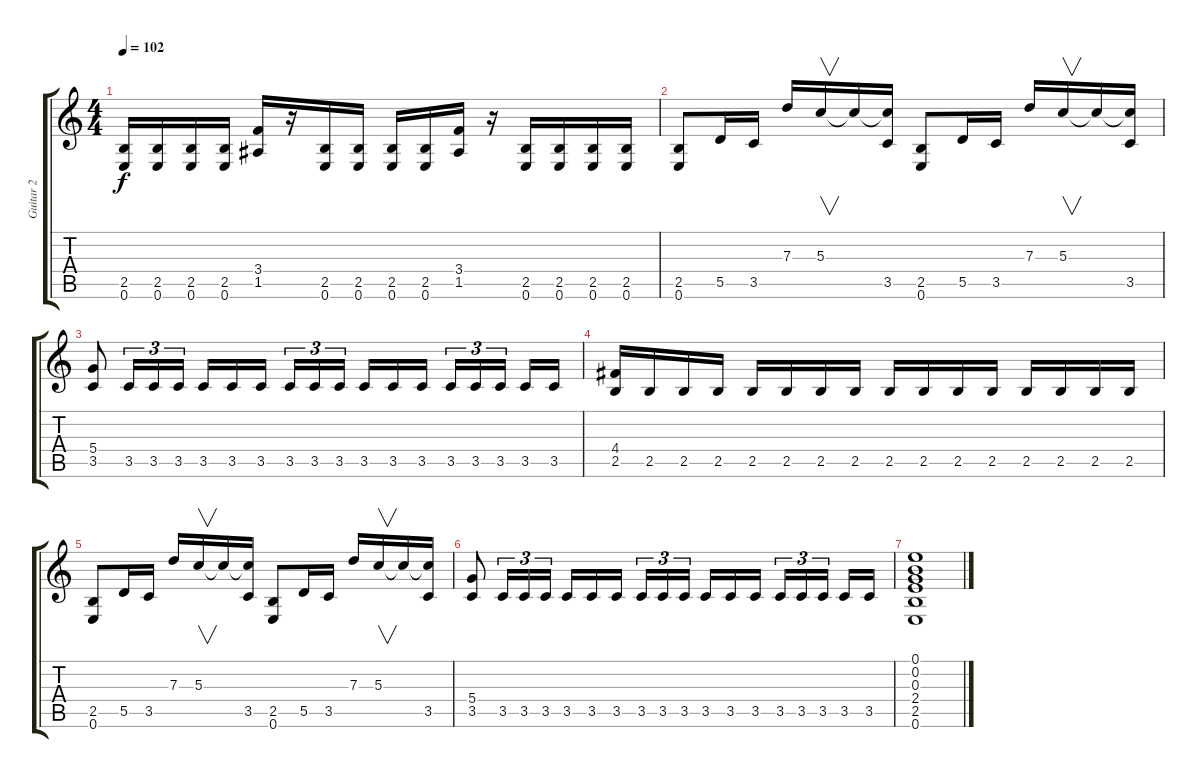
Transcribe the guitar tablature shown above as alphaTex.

\track ("Guitar 2" "Guitar 2") {instrument overdrivenguitar}
\staff {score tabs}
\tuning (E4 B3 G3 D3 A2 E2) {hide}
\ts (4 4)
\tempo 102
\clef g2
\ks c
(2.5 0.6).16{dy f} (2.5 0.6).16 (2.5 0.6).16 (2.5 0.6).16 (3.4 1.5).16 r.16 (2.5 0.6).16 (2.5 0.6).16 (2.5 0.6).16 (2.5 0.6).16 (3.4 1.5).16 r.16 (2.5 0.6).16 (2.5 0.6).16 (2.5 0.6).16 (2.5 0.6).16 |
(2.5 0.6).8 5.5.16 3.5.16 7.3.16 5.3.16{v} 5.3{t}.16 (5.3{t} 3.5).16 (2.5 0.6).8 5.5.16 3.5.16 7.3.16 5.3.16{v} 5.3{t}.16 (5.3{t} 3.5).16 |
(5.4 3.5).8 3.5.16{tu (3 2)} 3.5.16{tu (3 2)} 3.5.16{tu (3 2)} 3.5.16 3.5.16 3.5.16 3.5.16{tu (3 2)} 3.5.16{tu (3 2)} 3.5.16{tu (3 2)} 3.5.16 3.5.16 3.5.16 3.5.16{tu (3 2)} 3.5.16{tu (3 2)} 3.5.16{tu (3 2)} 3.5.16 3.5.16 |
(4.4 2.5).16 2.5.16 2.5.16 2.5.16 2.5.16 2.5.16 2.5.16 2.5.16 2.5.16 2.5.16 2.5.16 2.5.16 2.5.16 2.5.16 2.5.16 2.5.16 |
(2.5 0.6).8 5.5.16 3.5.16 7.3.16 5.3.16{v} 5.3{t}.16 (5.3{t} 3.5).16 (2.5 0.6).8 5.5.16 3.5.16 7.3.16 5.3.16{v} 5.3{t}.16 (5.3{t} 3.5).16 |
(5.4 3.5).8 3.5.16{tu (3 2)} 3.5.16{tu (3 2)} 3.5.16{tu (3 2)} 3.5.16 3.5.16 3.5.16 3.5.16{tu (3 2)} 3.5.16{tu (3 2)} 3.5.16{tu (3 2)} 3.5.16 3.5.16 3.5.16 3.5.16{tu (3 2)} 3.5.16{tu (3 2)} 3.5.16{tu (3 2)} 3.5.16 3.5.16 |
(0.1 0.2 0.3 2.4 2.5 0.6).1
